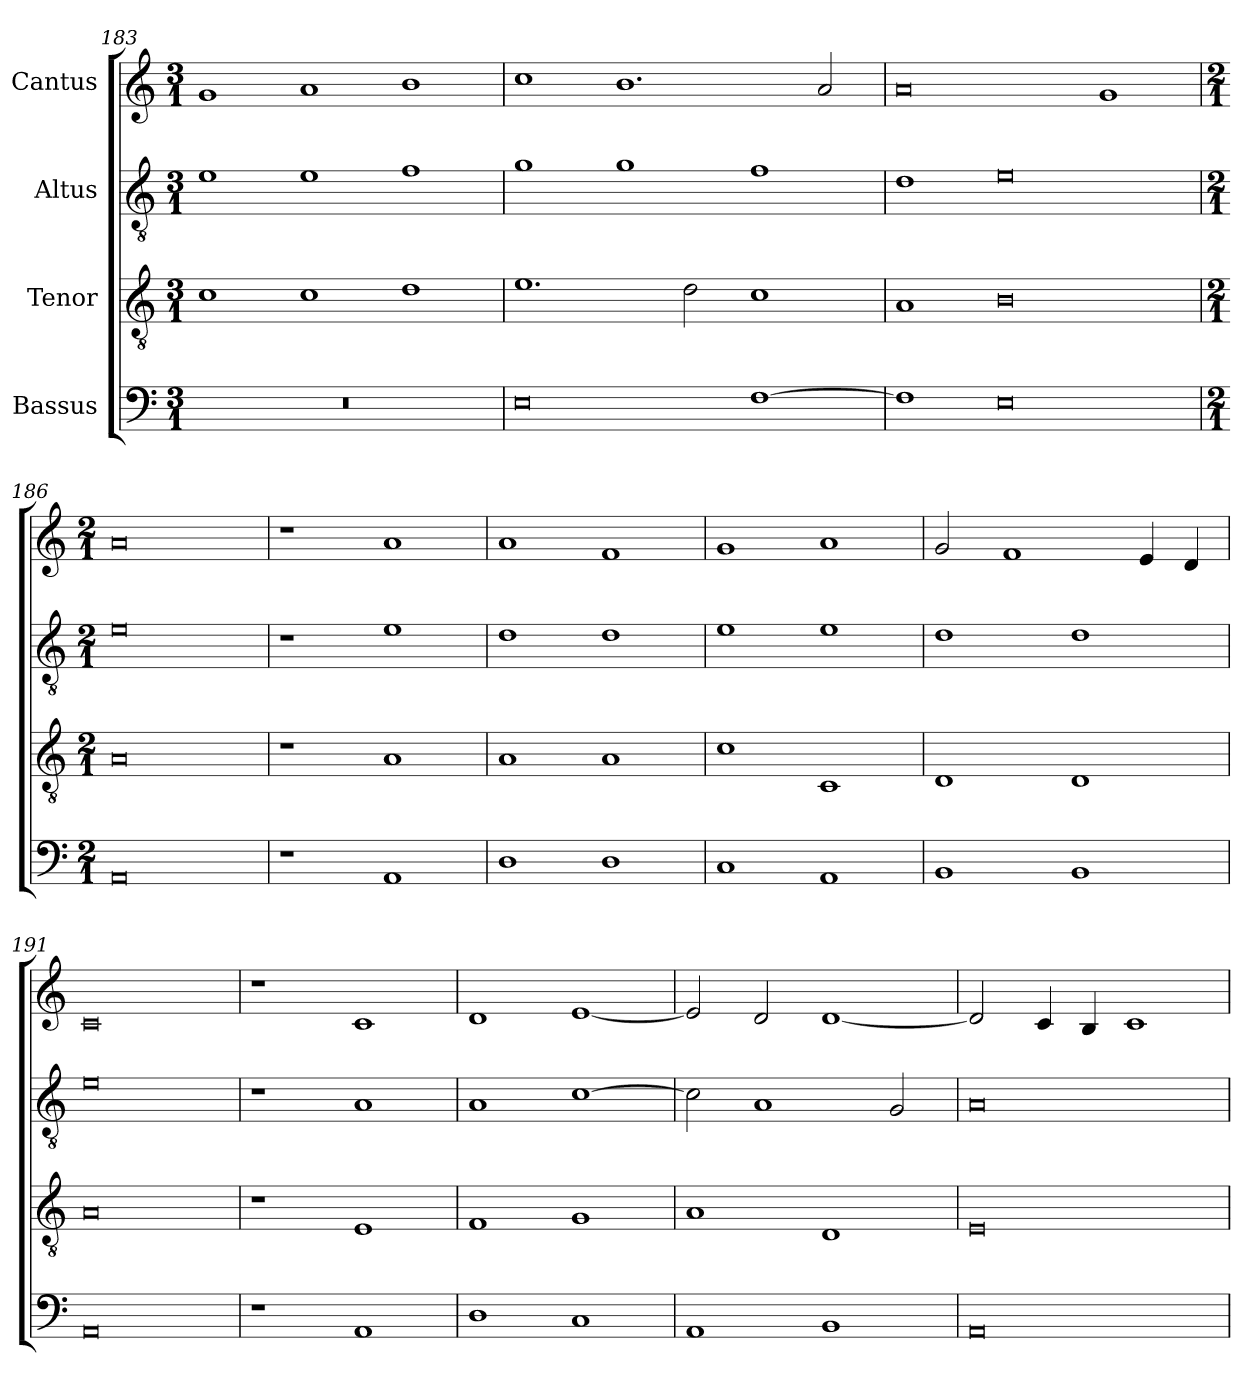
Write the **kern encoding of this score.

**kern	**kern	**kern	**kern
*part4	*part3	*part2	*part1
*staff4	*staff3	*staff2	*staff1
*I"Bassus	*I"Tenor	*I"Altus	*I"Cantus
*clefF4	*clefGv2	*clefGv2	*clefG2
*	*ITrd7c12	*ITrd7c12	*
*k[]	*k[]	*k[]	*k[]
*C:	*C:	*C:	*C:
*M3/1	*M3/1	*M3/1	*M3/1
=183	=183	=183	=183
!LO:N:vis=1	!	!	!
0.r	1Ci	1Ei	1gi
.	1Ci	1Ei	1ai
.	1Di	1Fi	1bi
=184	=184	=184	=184
0Ei	1.Ei	1Gi	1cci
.	.	1Gi	1.bi
.	2Di\	.	.
[>1Fi	1Ci	1Fi	.
.	.	.	2ai/
!!LO:LB:g=z
=185	=185	=185	=185
1Fi]	1AAi	1Di	0ai
0Ei	0BBi	0Ei	.
.	.	.	1gi
=186	=186	=186	=186
*M2/1	*M2/1	*M2/1	*M2/1
0AAi	0AAi	0Ei	0ai
=187	=187	=187	=187
1r	1r	1r	1r
1AAi	1AAi	1Ei	1ai
=188	=188	=188	=188
1Di	1AAi	1Di	1ai
1Di	1AAi	1Di	1fi
=189	=189	=189	=189
1Ci	1Ci	1Ei	1gi
1AAi	1CCi	1Ei	1ai
=190	=190	=190	=190
1BBi	1DDi	1Di	2gi/
.	.	.	1fi
1BBi	1DDi	1Di	.
.	.	.	4ei/
.	.	.	4di/
=191	=191	=191	=191
0AAi	0AAi	0Ei	0ci
!!LO:LB:g=z
=192	=192	=192	=192
1r	1r	1r	1r
1AAi	1EEi	1AAi	1ci
=193	=193	=193	=193
1Di	1FFi	1AAi	1di
1Ci	1GGi	[>1Ci	[<1ei
=194	=194	=194	=194
1AAi	1AAi	2Ci\]	2ei/]
.	.	1AAi	2di/
1BBi	1DDi	.	[<1di
.	.	2GGi/	.
=195	=195	=195	=195
0AAi	0EEi	0AAi	2di/]
.	.	.	4ci/
.	.	.	4Bi/
.	.	.	1ci
=	=	=	=
*-	*-	*-	*-
